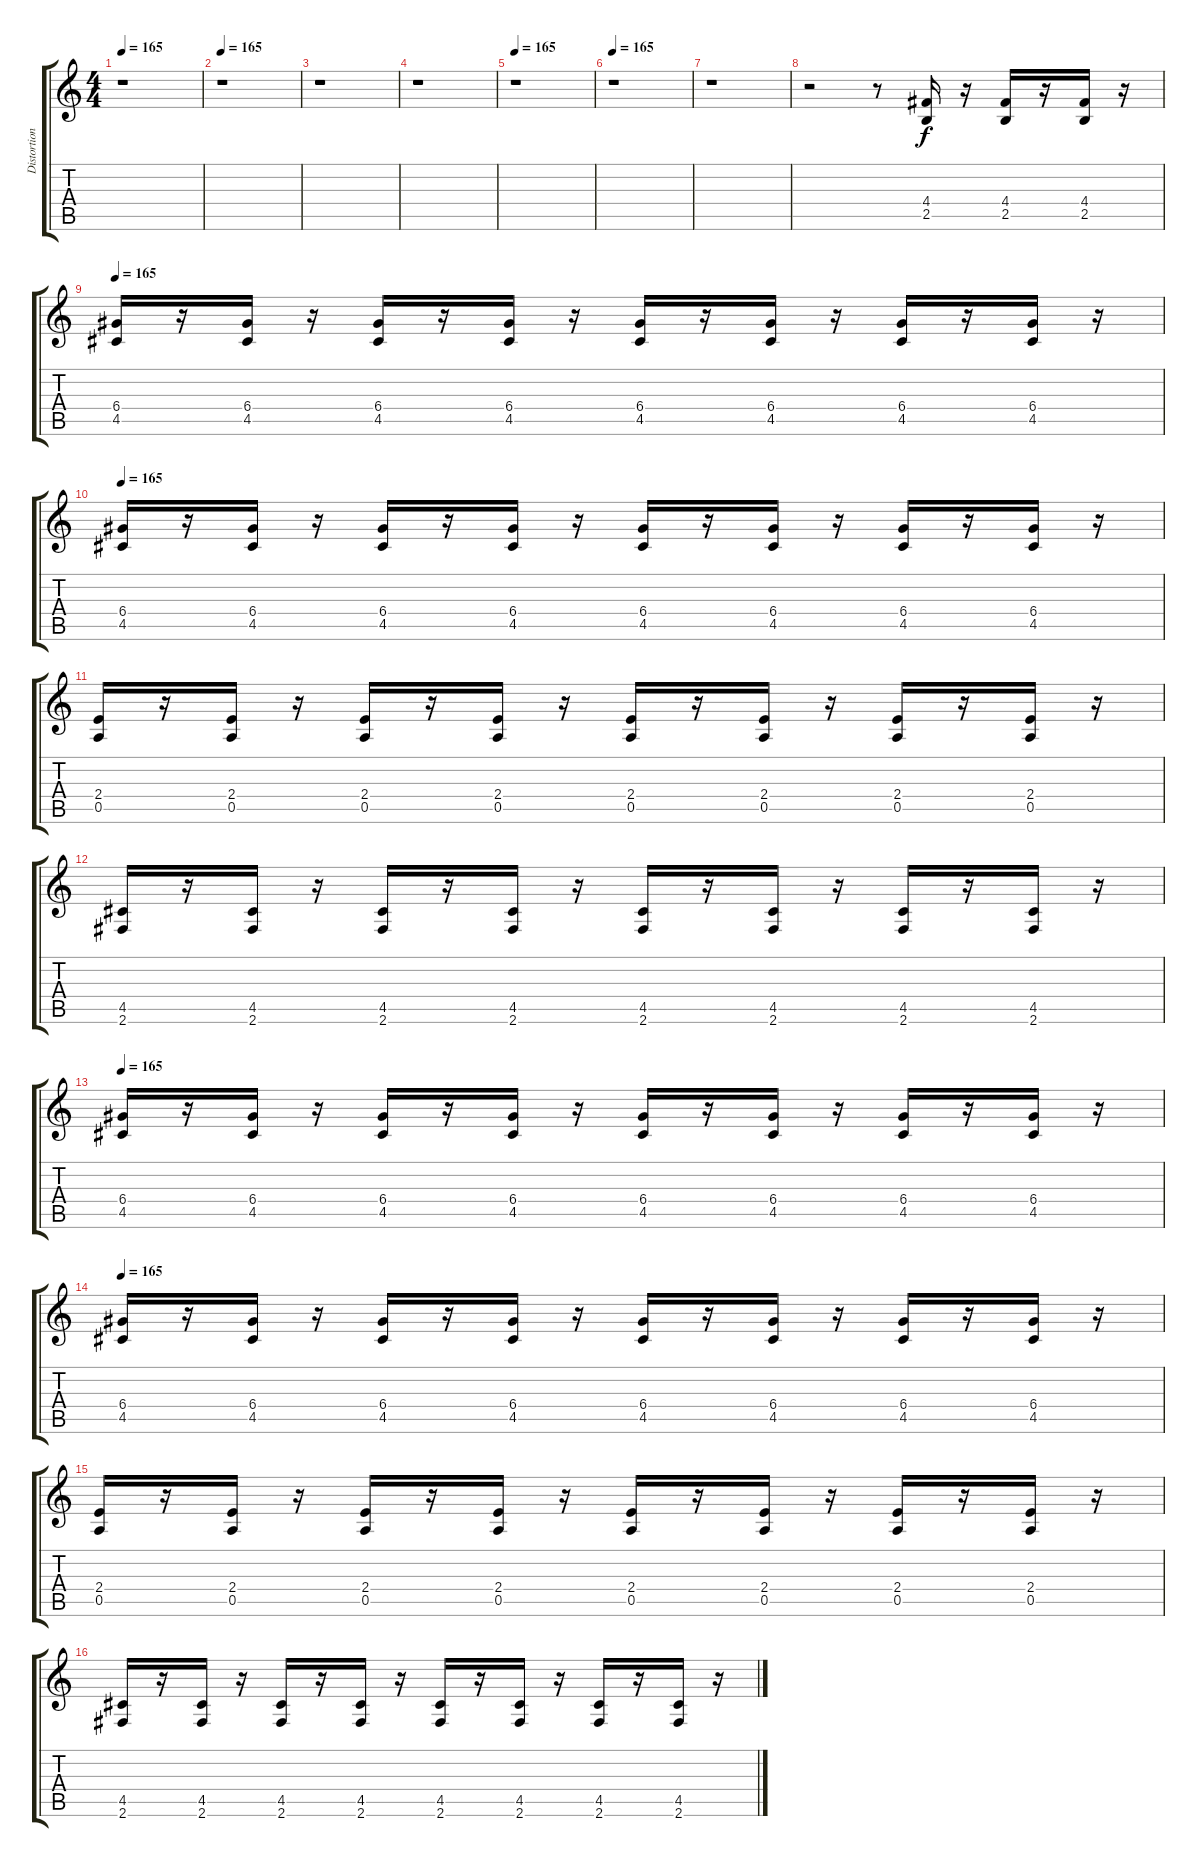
\track ("Distortion guitar2" "Distortion") {instrument distortionguitar}
\staff {score tabs}
\tuning (E4 B3 G3 D3 A2 E2) {hide}
\ts (4 4)
\tempo 165
\clef g2
\ks c
r.1{dy f instrument distortionguitar} |
\tempo 165
r.1 |
r.1 |
r.1 |
\tempo 165
r.1 |
\tempo 165
r.1 |
r.1 |
r.2 r.8 (4.4 2.5).16 r.16 (4.4 2.5).16 r.16 (4.4 2.5).16 r.16 |
\tempo 165
(6.4 4.5).16 r.16 (6.4 4.5).16 r.16 (6.4 4.5).16 r.16 (6.4 4.5).16 r.16 (6.4 4.5).16 r.16 (6.4 4.5).16 r.16 (6.4 4.5).16 r.16 (6.4 4.5).16 r.16 |
\tempo 165
(6.4 4.5).16 r.16 (6.4 4.5).16 r.16 (6.4 4.5).16 r.16 (6.4 4.5).16 r.16 (6.4 4.5).16 r.16 (6.4 4.5).16 r.16 (6.4 4.5).16 r.16 (6.4 4.5).16 r.16 |
(2.4 0.5).16 r.16 (2.4 0.5).16 r.16 (2.4 0.5).16 r.16 (2.4 0.5).16 r.16 (2.4 0.5).16 r.16 (2.4 0.5).16 r.16 (2.4 0.5).16 r.16 (2.4 0.5).16 r.16 |
(4.5 2.6).16 r.16 (4.5 2.6).16 r.16 (4.5 2.6).16 r.16 (4.5 2.6).16 r.16 (4.5 2.6).16 r.16 (4.5 2.6).16 r.16 (4.5 2.6).16 r.16 (4.5 2.6).16 r.16 |
\tempo 165
(6.4 4.5).16 r.16 (6.4 4.5).16 r.16 (6.4 4.5).16 r.16 (6.4 4.5).16 r.16 (6.4 4.5).16 r.16 (6.4 4.5).16 r.16 (6.4 4.5).16 r.16 (6.4 4.5).16 r.16 |
\tempo 165
(6.4 4.5).16 r.16 (6.4 4.5).16 r.16 (6.4 4.5).16 r.16 (6.4 4.5).16 r.16 (6.4 4.5).16 r.16 (6.4 4.5).16 r.16 (6.4 4.5).16 r.16 (6.4 4.5).16 r.16 |
(2.4 0.5).16 r.16 (2.4 0.5).16 r.16 (2.4 0.5).16 r.16 (2.4 0.5).16 r.16 (2.4 0.5).16 r.16 (2.4 0.5).16 r.16 (2.4 0.5).16 r.16 (2.4 0.5).16 r.16 |
(4.5 2.6).16 r.16 (4.5 2.6).16 r.16 (4.5 2.6).16 r.16 (4.5 2.6).16 r.16 (4.5 2.6).16 r.16 (4.5 2.6).16 r.16 (4.5 2.6).16 r.16 (4.5 2.6).16 r.16
